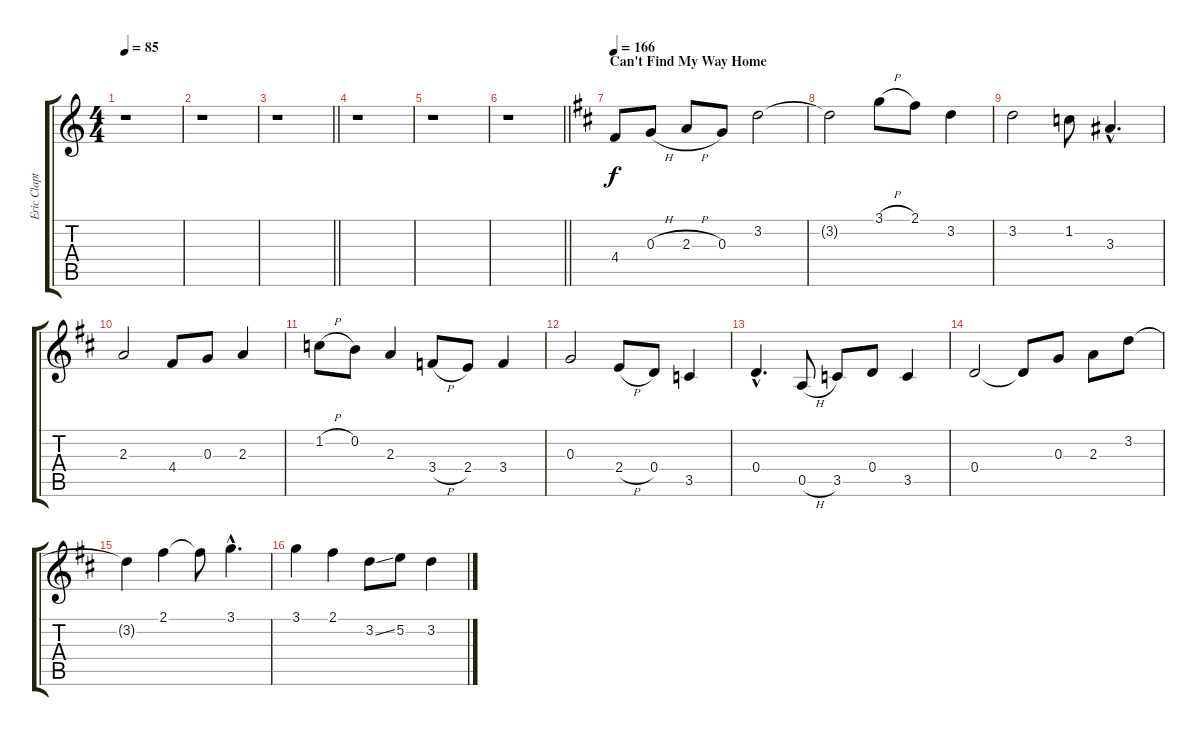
\track ("Eric Clapton (Acoustic Guitar Nylon)" "Eric Clapt") {instrument acousticguitarnylon}
\staff {score tabs}
\tuning (E4 B3 G3 D3 A2 D2) {hide}
\ts (4 4)
\tempo 85
\clef g2
\ks c
r.1{dy f} |
r.1 |
\barLineRight lightlight
r.1 |
r.1 |
r.1 |
\barLineRight lightlight
r.1 |
\section ("" "Can't Find My Way Home")
\tempo 166
\ks d
4.4.8{instrument acousticguitarnylon} 0.3{h}.8 2.3{h}.8 0.3.8 3.2.2 |
3.2{t}.2 3.1{h}.8 2.1.8 3.2.4 |
3.2.2 1.2.8 3.3{hac}.4{d} |
2.3.2 4.4.8 0.3.8 2.3.4 |
1.2{h}.8 0.2.8 2.3.4 3.4{h}.8 2.4.8 3.4.4 |
0.3.2 2.4{h}.8 0.4.8 3.5.4 |
0.4{hac}.4{d} 0.5{h}.8 3.5.8 0.4.8 3.5.4 |
0.4.2 0.4{t}.8 0.3.8 2.3.8 3.2.8 |
3.2{t}.4 2.1.4 2.1{t}.8 3.1{hac}.4{d} |
3.1.4 2.1.4 3.2{ss}.8 5.2.8 3.2.4
